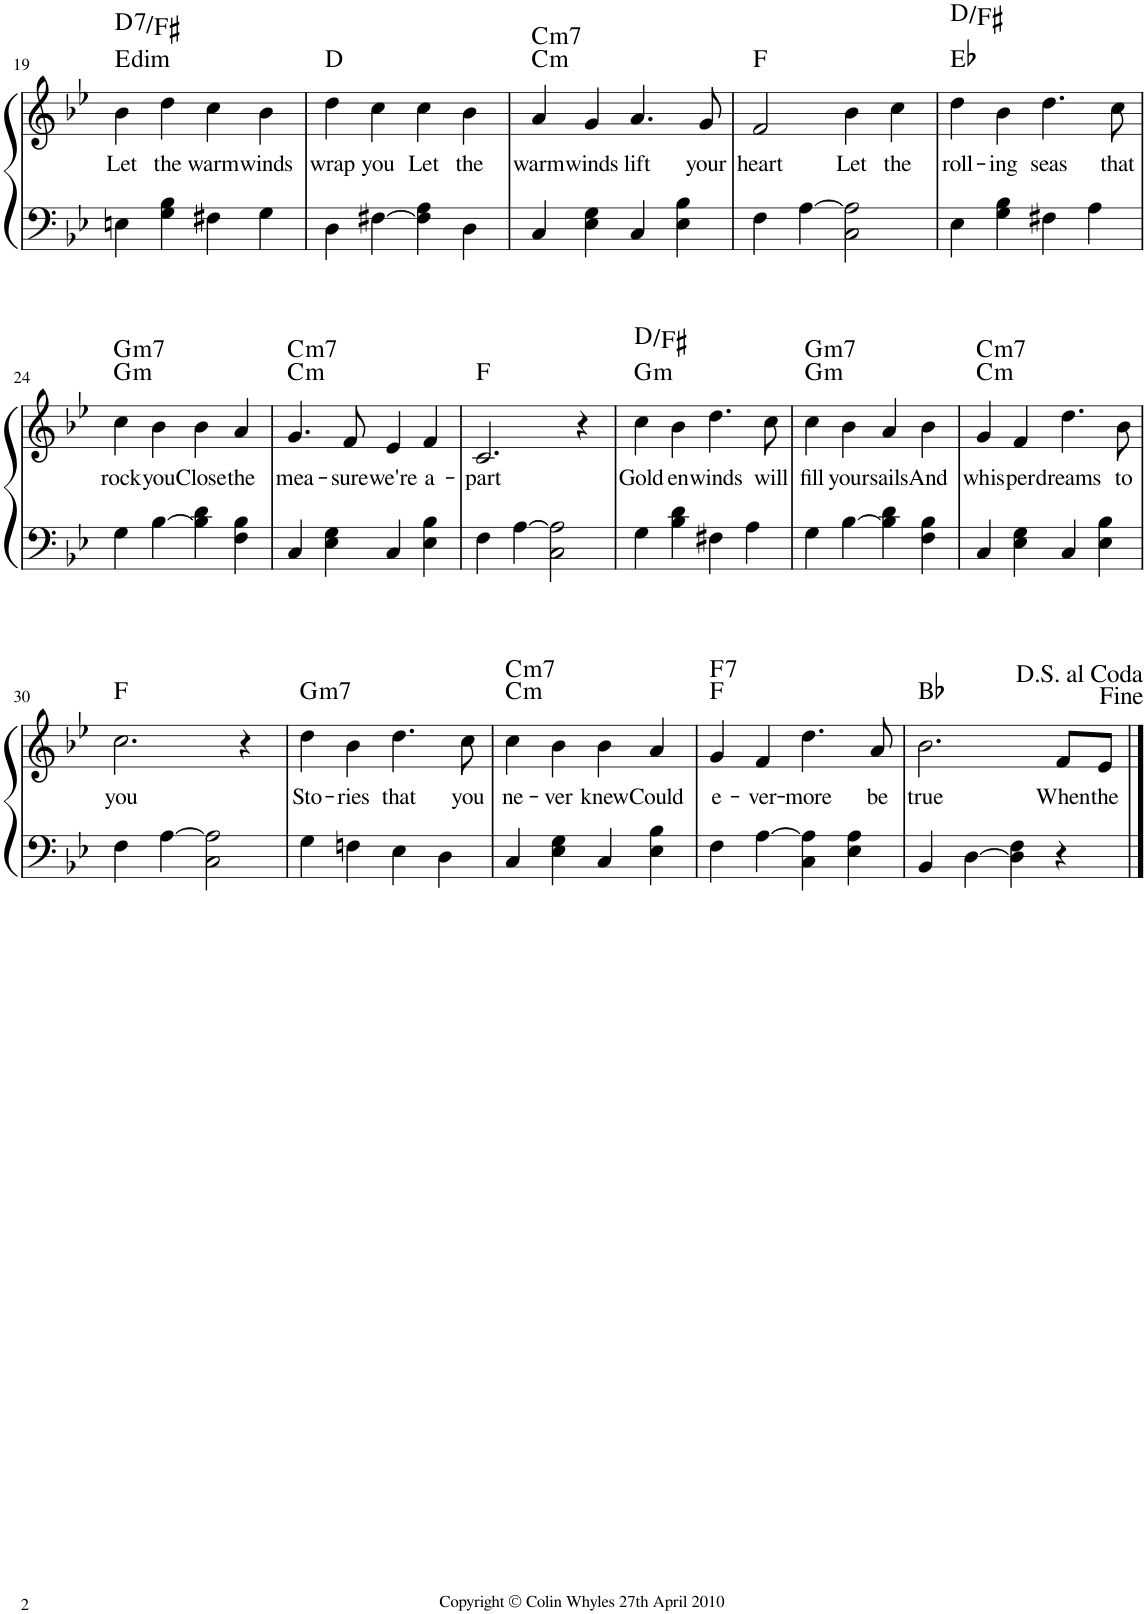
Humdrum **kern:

**kern	**kern	**text	**harte
*part1	*part1	*part1	*part1
*staff2	*staff1	*staff1	*
*I"Duet Concertina	*	*	*
!!LO:PB:g=z
*clefF4	*clefG2	*	*
*k[b-e-]	*k[b-e-]	*	*
*M4/4	*M4/4	*	*
=19	=19	=19	=19
!	!	!LO:LY:b	!LO:H:n=1:kt=dim
!	!	!	!LO:H:n=2:kt=7
4En\	4b-\	Let	E:dim D:7/3
!	!	!LO:LY:b	!
4G\ 4B-\	4dd\	the	.
!	!	!LO:LY:b	!
4F#X\	4cc\	warm	.
!	!	!LO:LY:b	!
4G\	4b-\	winds	.
=20	=20	=20	=20
!	!	!LO:LY:b	!
4D\	4dd\	wrap	D:maj
!	!	!LO:LY:b	!
[4F#X\	4cc\	you	.
!	!	!LO:LY:b	!
4F#\] 4A\	4cc\	Let	.
!	!	!LO:LY:b	!
4D\	4b-\	the	.
=21	=21	=21	=21
!	!	!LO:LY:b	!LO:H:n=1:kt=m
!	!	!	!LO:H:n=2:kt=m7
4C/	4a/	warm	C:min C:min7
!	!	!LO:LY:b	!
4E-\ 4G\	4g/	winds	.
!	!	!LO:LY:b	!
4C/	4.a/	lift	.
4E-\ 4B-\	.	.	.
!	!	!LO:LY:b	!
.	8g/	your	.
=22	=22	=22	=22
!	!	!LO:LY:b	!
4F\	2f/	heart	F:maj
[4A\	.	.	.
!	!	!LO:LY:b	!
2C\ 2A\]	4b-\	Let	.
!	!	!LO:LY:b	!
.	4cc\	the	.
=23	=23	=23	=23
!	!	!LO:LY:b	!
4E-\	4dd\	roll-	Eb:maj D:maj/3
!	!	!LO:LY:b	!
4G\ 4B-\	4b-\	-ing	.
!	!	!LO:LY:b	!
4F#X\	4.dd\	seas	.
4A\	.	.	.
!	!	!LO:LY:b	!
.	8cc\	that	.
!!LO:LB:g=z
=24	=24	=24	=24
!	!	!LO:LY:b	!LO:H:n=1:kt=m
!	!	!	!LO:H:n=2:kt=m7
4G\	4cc\	rock	G:min G:min7
!	!	!LO:LY:b	!
[4B-\	4b-\	you	.
!	!	!LO:LY:b	!
4B-\] 4d\	4b-\	Close	.
!	!	!LO:LY:b	!
4F\ 4B-\	4a/	the	.
=25	=25	=25	=25
!	!	!LO:LY:b	!LO:H:n=1:kt=m
!	!	!	!LO:H:n=2:kt=m7
4C/	4.g/	mea-	C:min C:min7
4E-\ 4G\	.	.	.
!	!	!LO:LY:b	!
.	8f/	-sure	.
!	!	!LO:LY:b	!
4C/	4e-/	we're	.
!	!	!LO:LY:b	!
4E-\ 4B-\	4f/	a-	.
=26	=26	=26	=26
!	!	!LO:LY:b	!
4F\	2.c/	-part	F:maj
[4A\	.	.	.
2C\ 2A\]	.	.	.
.	4r	.	.
=27	=27	=27	=27
!	!	!LO:LY:b	!LO:H:n=1:kt=m
4G\	4cc\	Gold-	G:min D:maj/3
!	!	!LO:LY:b	!
4B-\ 4d\	4b-\	-en	.
!	!	!LO:LY:b	!
4F#X\	4.dd\	winds	.
4A\	.	.	.
!	!	!LO:LY:b	!
.	8cc\	will	.
=28	=28	=28	=28
!	!	!LO:LY:b	!LO:H:n=1:kt=m
!	!	!	!LO:H:n=2:kt=m7
4G\	4cc\	fill	G:min G:min7
!	!	!LO:LY:b	!
[4B-\	4b-\	your	.
!	!	!LO:LY:b	!
4B-\] 4d\	4a/	sails	.
!	!	!LO:LY:b	!
4F\ 4B-\	4b-\	And	.
=29	=29	=29	=29
!	!	!LO:LY:b	!LO:H:n=1:kt=m
!	!	!	!LO:H:n=2:kt=m7
4C/	4g/	whis-	C:min C:min7
!	!	!LO:LY:b	!
4E-\ 4G\	4f/	per	.
!	!	!LO:LY:b	!
4C/	4.dd\	dreams	.
4E-\ 4B-\	.	.	.
!	!	!LO:LY:b	!
.	8b-\	to	.
!!LO:LB:g=z
=30	=30	=30	=30
!	!	!LO:LY:b	!
4F\	2.cc\	you	F:maj
[4A\	.	.	.
2C\ 2A\]	.	.	.
.	4r	.	.
=31	=31	=31	=31
!	!	!LO:LY:b	!LO:H:kt=m7
4G\	4dd\	Sto-	G:min7
!	!	!LO:LY:b	!
4Fn\	4b-\	-ries	.
!	!	!LO:LY:b	!
4E-\	4.dd\	that	.
4D\	.	.	.
!	!	!LO:LY:b	!
.	8cc\	you	.
=32	=32	=32	=32
!	!	!LO:LY:b	!LO:H:n=1:kt=m
!	!	!	!LO:H:n=2:kt=m7
4C/	4cc\	ne-	C:min C:min7
!	!	!LO:LY:b	!
4E-\ 4G\	4b-\	-ver	.
!	!	!LO:LY:b	!
4C/	4b-\	knew	.
!	!	!LO:LY:b	!
4E-\ 4B-\	4a/	Could	.
=33	=33	=33	=33
!	!	!LO:LY:b	!LO:H:n=2:kt=7
4F\	4g/	e-	F:maj F:7
!	!	!LO:LY:b	!
[4A\	4f/	-ver-	.
!	!	!LO:LY:b	!
4C\ 4A\]	4.dd\	-more	.
4E-\ 4A\	.	.	.
!	!	!LO:LY:b	!
.	8a/	be	.
=34	=34	=34	=34
!	!	!LO:LY:b	!
4BB-/	2.b-\	true	Bb:maj
[4D\	.	.	.
4D\] 4F\	.	.	.
!	!	!LO:LY:b	!
4r	8f/L	When	.
!	!	!LO:LY:b	!
.	8e-/J	the	.
==	==	==	==
*-	*-	*-	*-
